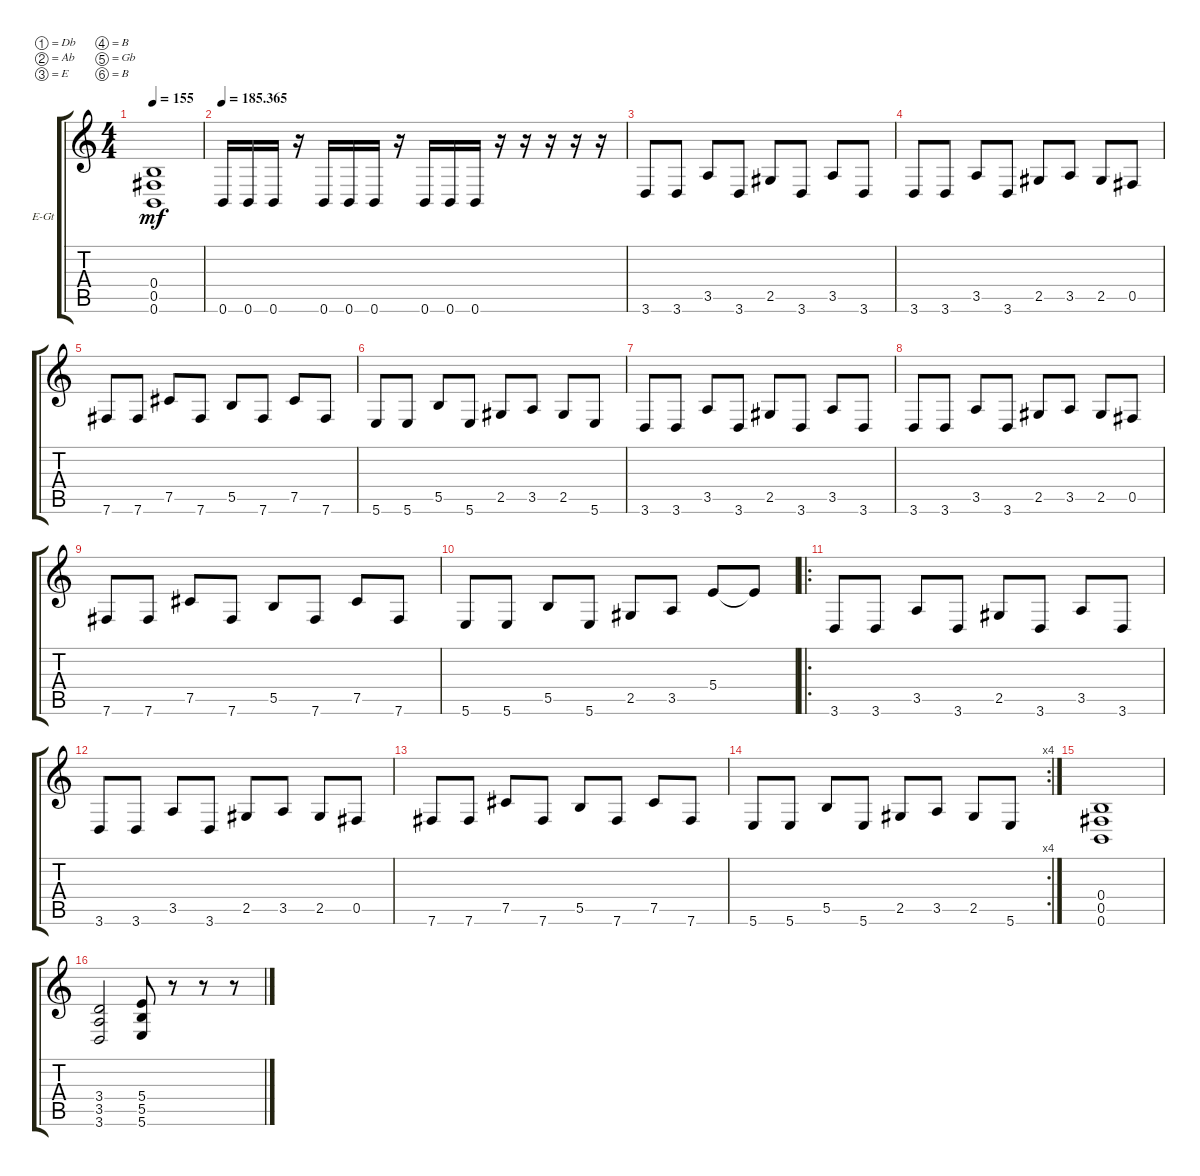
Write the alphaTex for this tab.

\bracketExtendMode groupsimilarinstruments
\firstSystemTrackNameOrientation horizontal
\otherSystemsTrackNameOrientation horizontal
\track ("Rhythm" "E-Gt") {instrument distortionguitar}
\staff {score tabs}
\tuning (Db4 Ab3 E3 B2 Gb2 B1)
\ts (4 4)
\tempo 155
\clef g2
\ks c
(0.6 0.5 0.4).1{dy mf} |
\tempo
185.365 0.6.16 0.6.16 0.6.16 r.16 0.6.16 0.6.16 0.6.16 r.16 0.6.16 0.6.16 0.6.16 r.16 r.16 r.16 r.16 r.16 |
3.6.8 3.6.8 3.5.8 3.6.8 2.5.8 3.6.8 3.5.8 3.6.8 |
3.6.8 3.6.8 3.5.8 3.6.8 2.5.8 3.5.8 2.5.8 0.5.8 |
7.6.8 7.6.8 7.5.8 7.6.8 5.5.8 7.6.8 7.5.8 7.6.8 |
5.6.8 5.6.8 5.5.8 5.6.8 2.5.8 3.5.8 2.5.8 5.6.8 |
3.6.8 3.6.8 3.5.8 3.6.8 2.5.8 3.6.8 3.5.8 3.6.8 |
3.6.8 3.6.8 3.5.8 3.6.8 2.5.8 3.5.8 2.5.8 0.5.8 |
7.6.8 7.6.8 7.5.8 7.6.8 5.5.8 7.6.8 7.5.8 7.6.8 |
5.6.8 5.6.8 5.5.8 5.6.8 2.5.8 3.5.8 5.4.8 5.4{t}.8 |
\ro
3.6.8 3.6.8 3.5.8 3.6.8 2.5.8 3.6.8 3.5.8 3.6.8 |
3.6.8 3.6.8 3.5.8 3.6.8 2.5.8 3.5.8 2.5.8 0.5.8 |
7.6.8 7.6.8 7.5.8 7.6.8 5.5.8 7.6.8 7.5.8 7.6.8 |
\rc 4
5.6.8 5.6.8 5.5.8 5.6.8 2.5.8 3.5.8 2.5.8 5.6.8 |
(0.6 0.5 0.4).1 |
(3.6 3.4 3.5).2 (5.6 5.5 5.4).8 r.8 r.8 r.8
